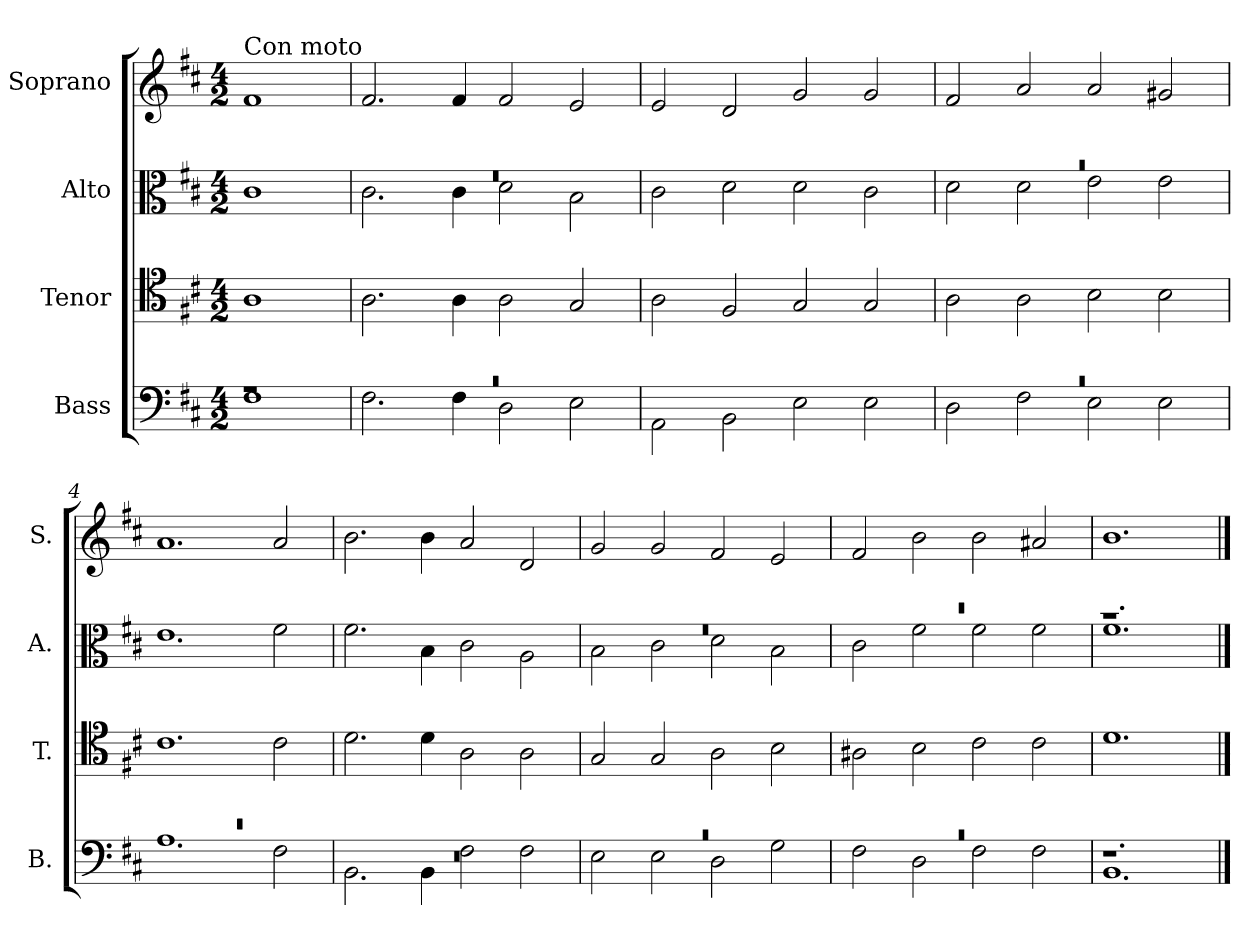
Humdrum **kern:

**kern	**kern	**kern	**kern
*part4	*part3	*part2	*part1
*staff4	*staff3	*staff2	*staff1
*I"Bass	*I"Tenor	*I"Alto	*I"Soprano
*I'B.	*I'T.	*I'A.	*I'S.
*clefF4	*clefC4	*clefC3	*clefG2
*k[f#c#]	*k[f#c#]	*k[f#c#]	*k[f#c#]
*D:	*D:	*D:	*D:
*M4/2	*M4/2	*M4/2	*M4/2
=	=	=	=
*^	*	*^	*
!	!	!	!	!	!LO:TX:a:t=Con moto
1r	1F#	1A	1ryy	1c#	1f#
=1	=1	=1	=1	=1	=1
0r	2.F#\	2.A\	0r	2.c#\	2.f#/
.	4F#\	4A\	.	4c#\	4f#/
.	2D\	2A\	.	2d\	2f#/
.	2E\	2G/	.	2B\	2e/
=2	=2	=2	=2	=2	=2
0ryy	2AA\	2A\	0ryy	2c#\	2e/
.	2BB\	2F#/	.	2d\	2d/
.	2E\	2G/	.	2d\	2g/
.	2E\	2G/	.	2c#\	2g/
=3	=3	=3	=3	=3	=3
0r	2D\	2A\	0r	2d\	2f#/
.	2F#\	2A\	.	2d\	2a/
.	2E\	2B\	.	2e\	2a/
.	2E\	2B\	.	2e\	2g#X/
=4	=4	=4	=4	=4	=4
0r	1.A	1.c#	0ryy	1.e	1.a
.	2F#\	2c#\	.	2f#\	2a/
=5	=5	=5	=5	=5	=5
0r	2.BB\	2.d\	0ryy	2.f#\	2.b\
.	4BB\	4d\	.	4B\	4b\
.	2F#\	2A\	.	2c#\	2a/
.	2F#\	2A\	.	2A\	2d/
=6	=6	=6	=6	=6	=6
0r	2E\	2G/	0r	2B\	2g/
.	2E\	2G/	.	2c#\	2g/
.	2D\	2A\	.	2d\	2f#/
.	2G\	2B\	.	2B\	2e/
=7	=7	=7	=7	=7	=7
0r	2F#\	2A#X\	0r	2c#\	2f#/
.	2D\	2B\	.	2f#\	2b\
.	2F#\	2c#\	.	2f#\	2b\
.	2F#\	2c#\	.	2f#\	2a#X/
!!LO:LB:g=z
=8	=8	=8	=8	=8	=8
1.r	1.BB	1.d	1.r	1.f#	1.b
*v	*v	*	*v	*v	*
==	==	==	==
*-	*-	*-	*-
